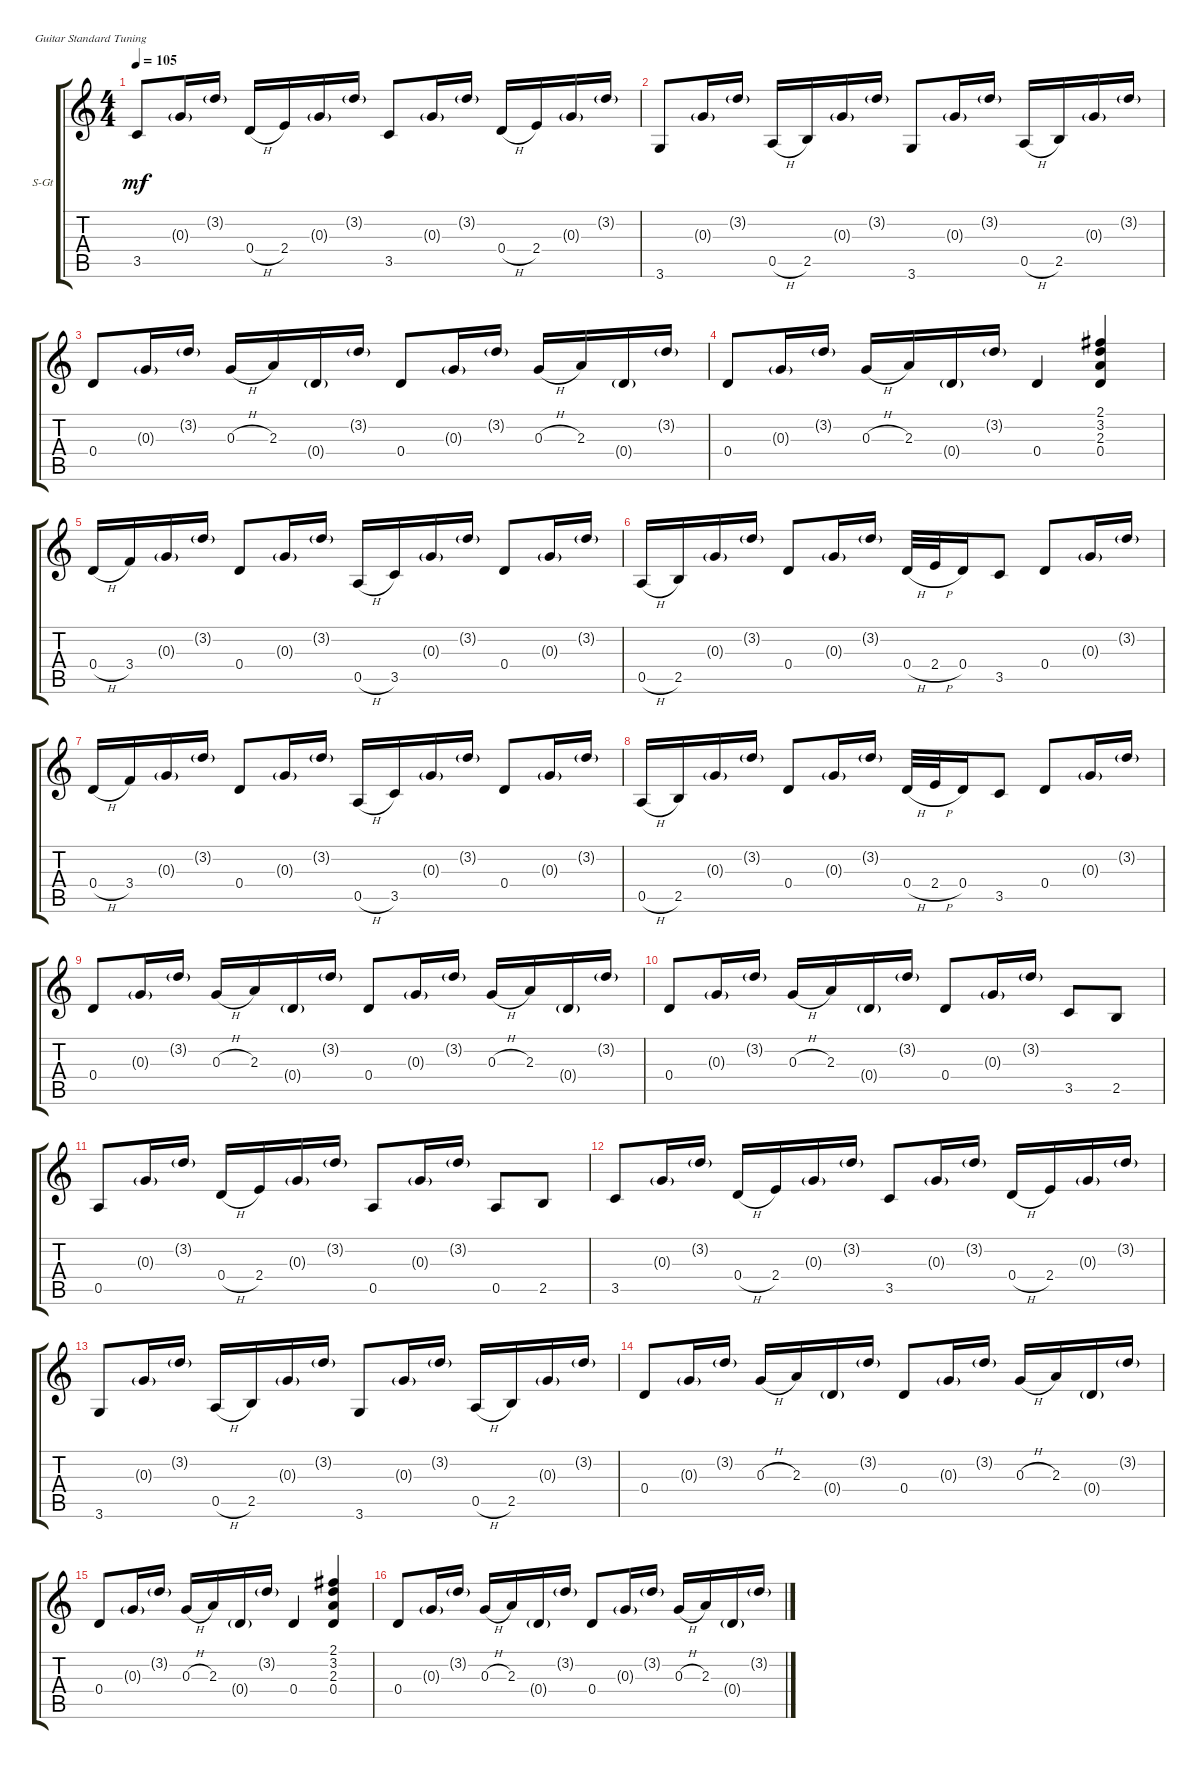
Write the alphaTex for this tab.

\defaultSystemsLayout 4
\bracketExtendMode groupsimilarinstruments
\firstSystemTrackNameOrientation horizontal
\otherSystemsTrackNameOrientation horizontal
\track ("Steel Guitar" "S-Gt") {instrument acousticguitarsteel}
\staff {score tabs}
\tuning (E4 B3 G3 D3 A2 E2)
\ts (4 4)
\tempo 105
\clef g2
\ks c
3.5.8{dy mf} 0.3{g}.16 3.2{g}.16 0.4{h}.16 2.4.16 0.3{g}.16 3.2{g}.16 3.5.8 0.3{g}.16 3.2{g}.16 0.4{h}.16 2.4.16 0.3{g}.16 3.2{g}.16 |
3.6.8 0.3{g}.16 3.2{g}.16 0.5{h}.16 2.5.16 0.3{g}.16 3.2{g}.16 3.6.8 0.3{g}.16 3.2{g}.16 0.5{h}.16 2.5.16 0.3{g}.16 3.2{g}.16 |
0.4.8 0.3{g}.16 3.2{g}.16 0.3{h}.16 2.3.16 0.4{g}.16 3.2{g}.16 0.4.8 0.3{g}.16 3.2{g}.16 0.3{h}.16 2.3.16 0.4{g}.16 3.2{g}.16 |
0.4.8 0.3{g}.16 3.2{g}.16 0.3{h}.16 2.3.16 0.4{g}.16 3.2{g}.16 0.4.4 (0.4 2.3 3.2 2.1).4 |
0.4{h}.16 3.4.16 0.3{g}.16 3.2{g}.16 0.4.8 0.3{g}.16 3.2{g}.16 0.5{h}.16 3.5.16 0.3{g}.16 3.2{g}.16 0.4.8 0.3{g}.16 3.2{g}.16 |
0.5{h}.16 2.5.16 0.3{g}.16 3.2{g}.16 0.4.8 0.3{g}.16 3.2{g}.16 0.4{h}.32 2.4{h}.32 0.4.16 3.5.8 0.4.8 0.3{g}.16 3.2{g}.16 |
0.4{h}.16 3.4.16 0.3{g}.16 3.2{g}.16 0.4.8 0.3{g}.16 3.2{g}.16 0.5{h}.16 3.5.16 0.3{g}.16 3.2{g}.16 0.4.8 0.3{g}.16 3.2{g}.16 |
0.5{h}.16 2.5.16 0.3{g}.16 3.2{g}.16 0.4.8 0.3{g}.16 3.2{g}.16 0.4{h}.32 2.4{h}.32 0.4.16 3.5.8 0.4.8 0.3{g}.16 3.2{g}.16 |
0.4.8 0.3{g}.16 3.2{g}.16 0.3{h}.16 2.3.16 0.4{g}.16 3.2{g}.16 0.4.8 0.3{g}.16 3.2{g}.16 0.3{h}.16 2.3.16 0.4{g}.16 3.2{g}.16 |
0.4.8 0.3{g}.16 3.2{g}.16 0.3{h}.16 2.3.16 0.4{g}.16 3.2{g}.16 0.4.8 0.3{g}.16 3.2{g}.16 3.5.8 2.5.8 |
0.5.8 0.3{g}.16 3.2{g}.16 0.4{h}.16 2.4.16 0.3{g}.16 3.2{g}.16 0.5.8 0.3{g}.16 3.2{g}.16 0.5.8 2.5.8 |
3.5.8 0.3{g}.16 3.2{g}.16 0.4{h}.16 2.4.16 0.3{g}.16 3.2{g}.16 3.5.8 0.3{g}.16 3.2{g}.16 0.4{h}.16 2.4.16 0.3{g}.16 3.2{g}.16 |
3.6.8 0.3{g}.16 3.2{g}.16 0.5{h}.16 2.5.16 0.3{g}.16 3.2{g}.16 3.6.8 0.3{g}.16 3.2{g}.16 0.5{h}.16 2.5.16 0.3{g}.16 3.2{g}.16 |
0.4.8 0.3{g}.16 3.2{g}.16 0.3{h}.16 2.3.16 0.4{g}.16 3.2{g}.16 0.4.8 0.3{g}.16 3.2{g}.16 0.3{h}.16 2.3.16 0.4{g}.16 3.2{g}.16 |
0.4.8 0.3{g}.16 3.2{g}.16 0.3{h}.16 2.3.16 0.4{g}.16 3.2{g}.16 0.4.4 (0.4 2.3 3.2 2.1).4 |
0.4.8 0.3{g}.16 3.2{g}.16 0.3{h}.16 2.3.16 0.4{g}.16 3.2{g}.16 0.4.8 0.3{g}.16 3.2{g}.16 0.3{h}.16 2.3.16 0.4{g}.16 3.2{g}.16
